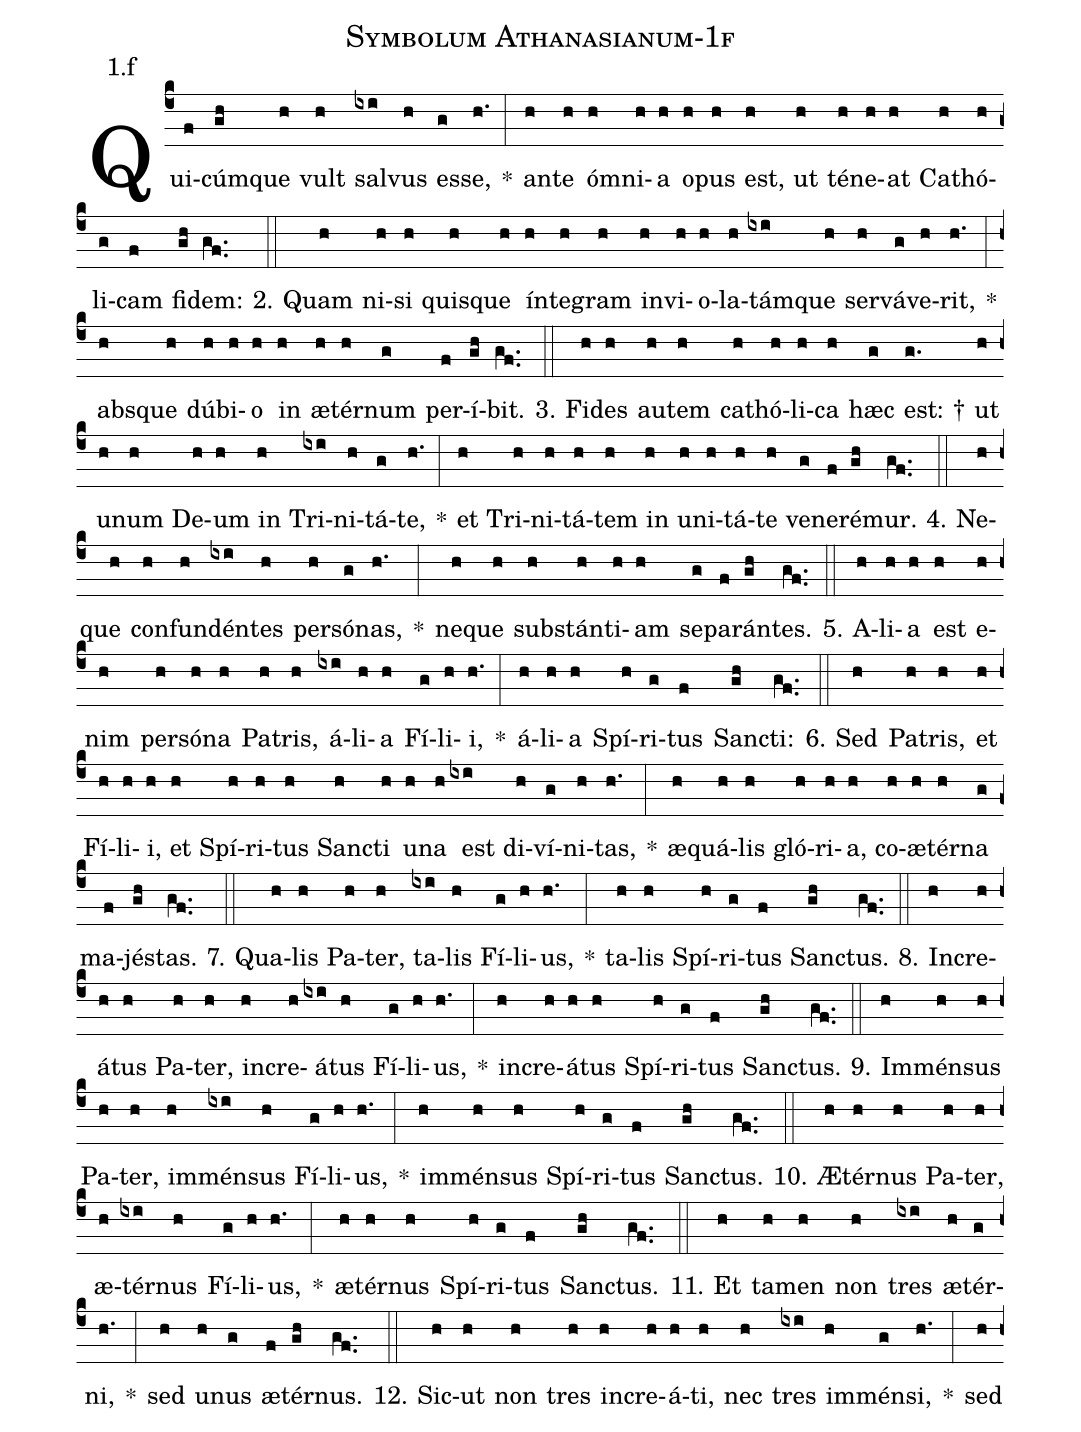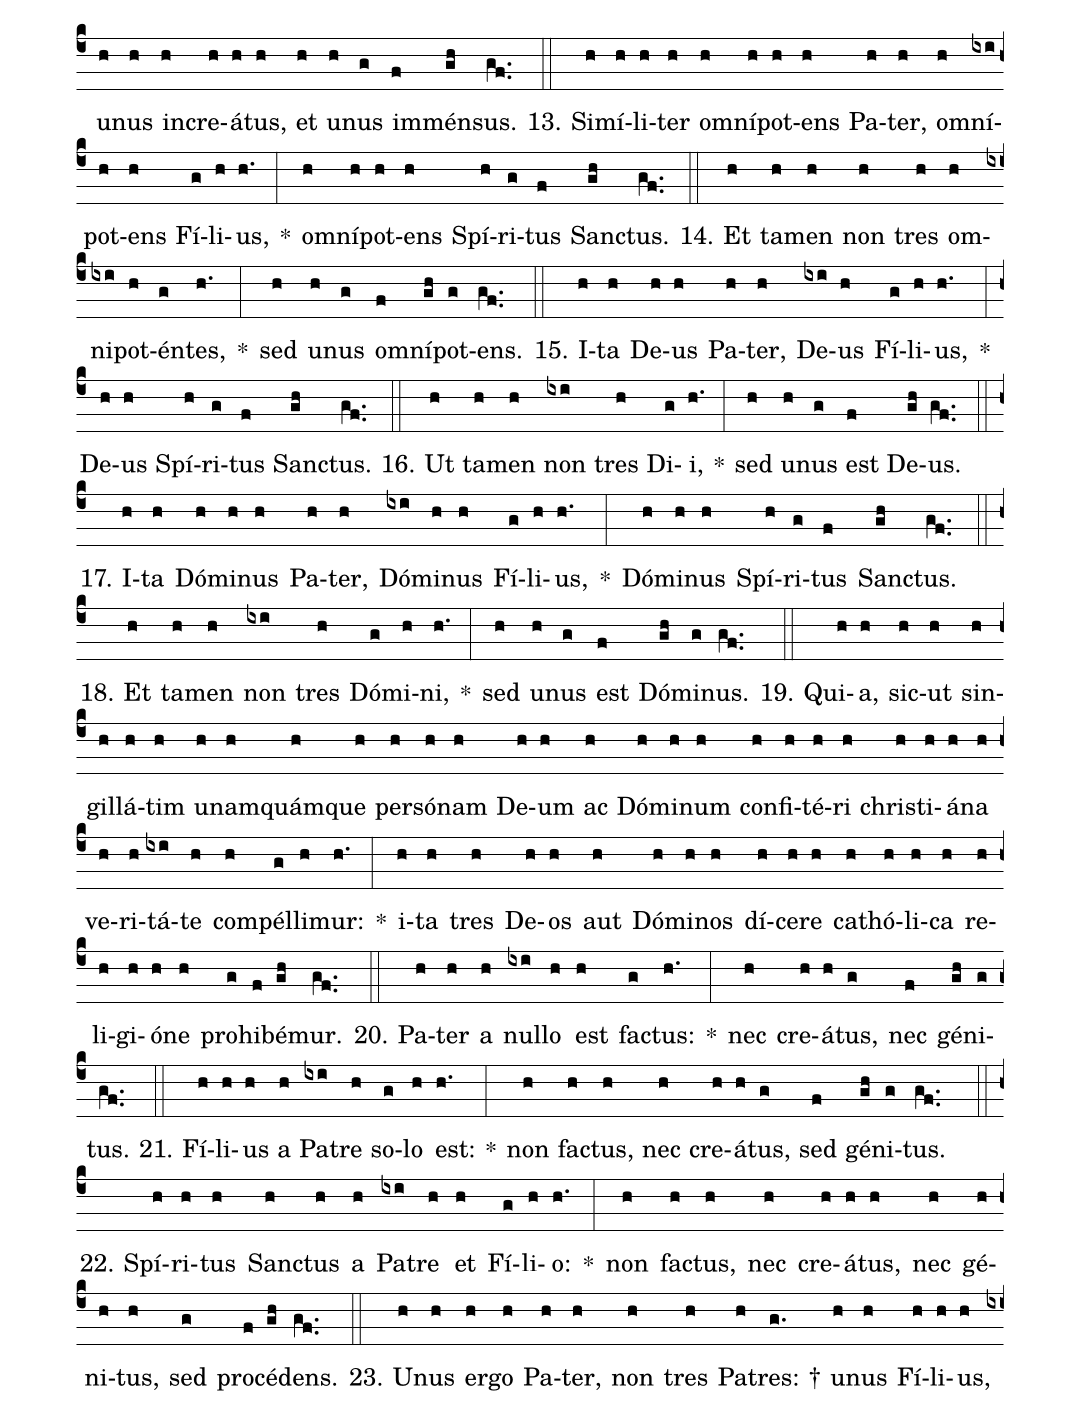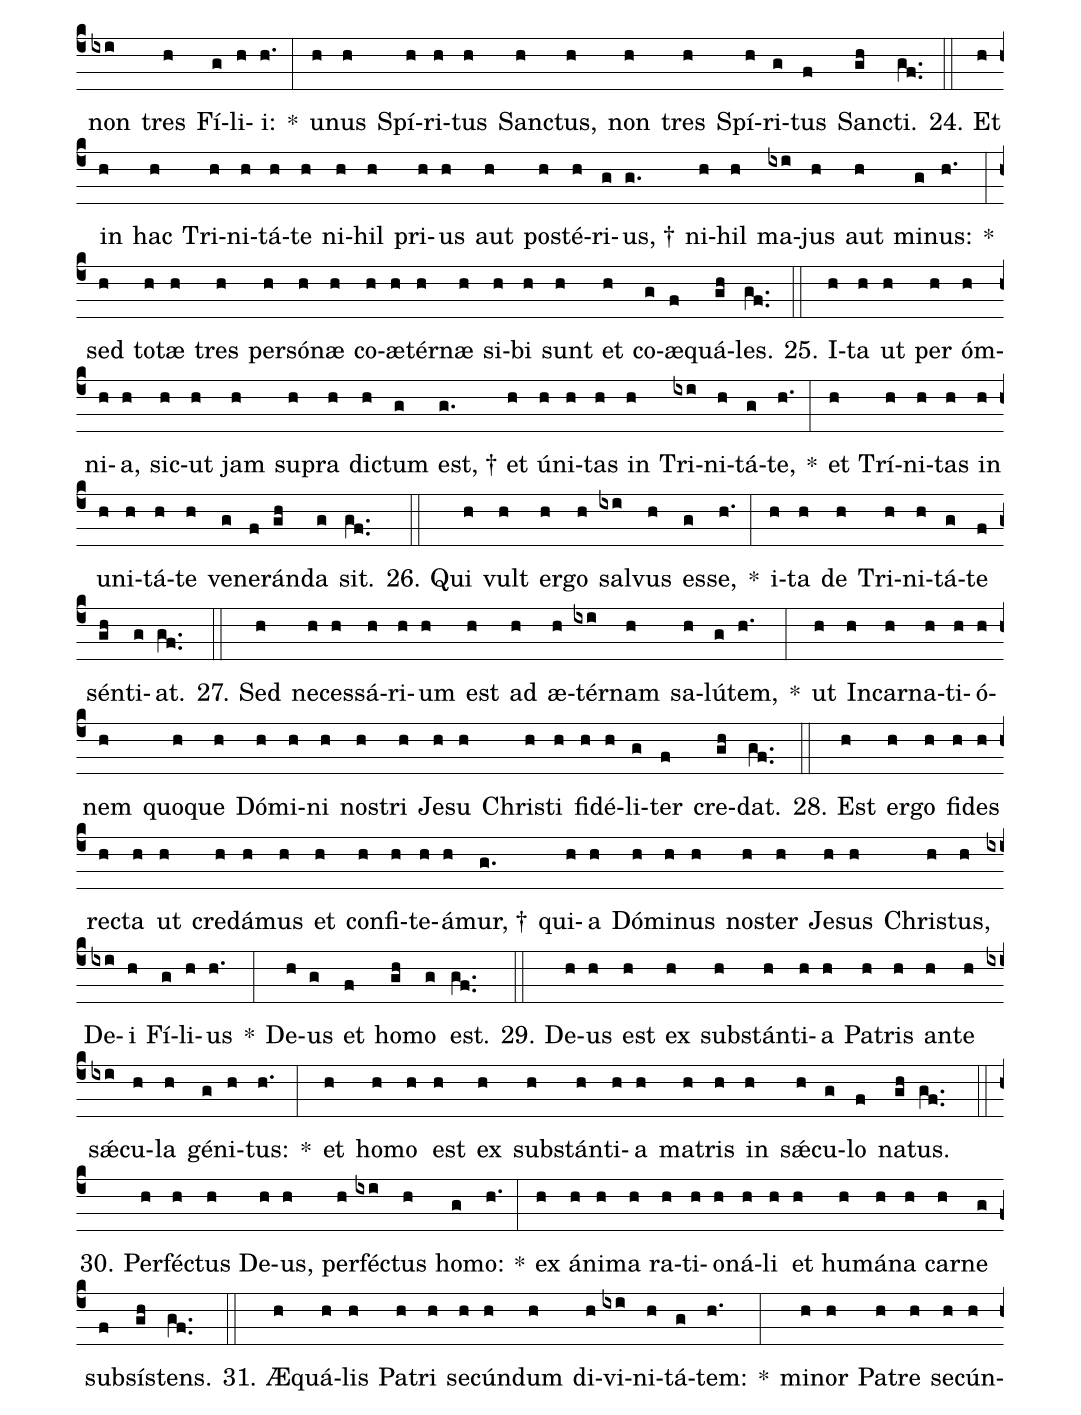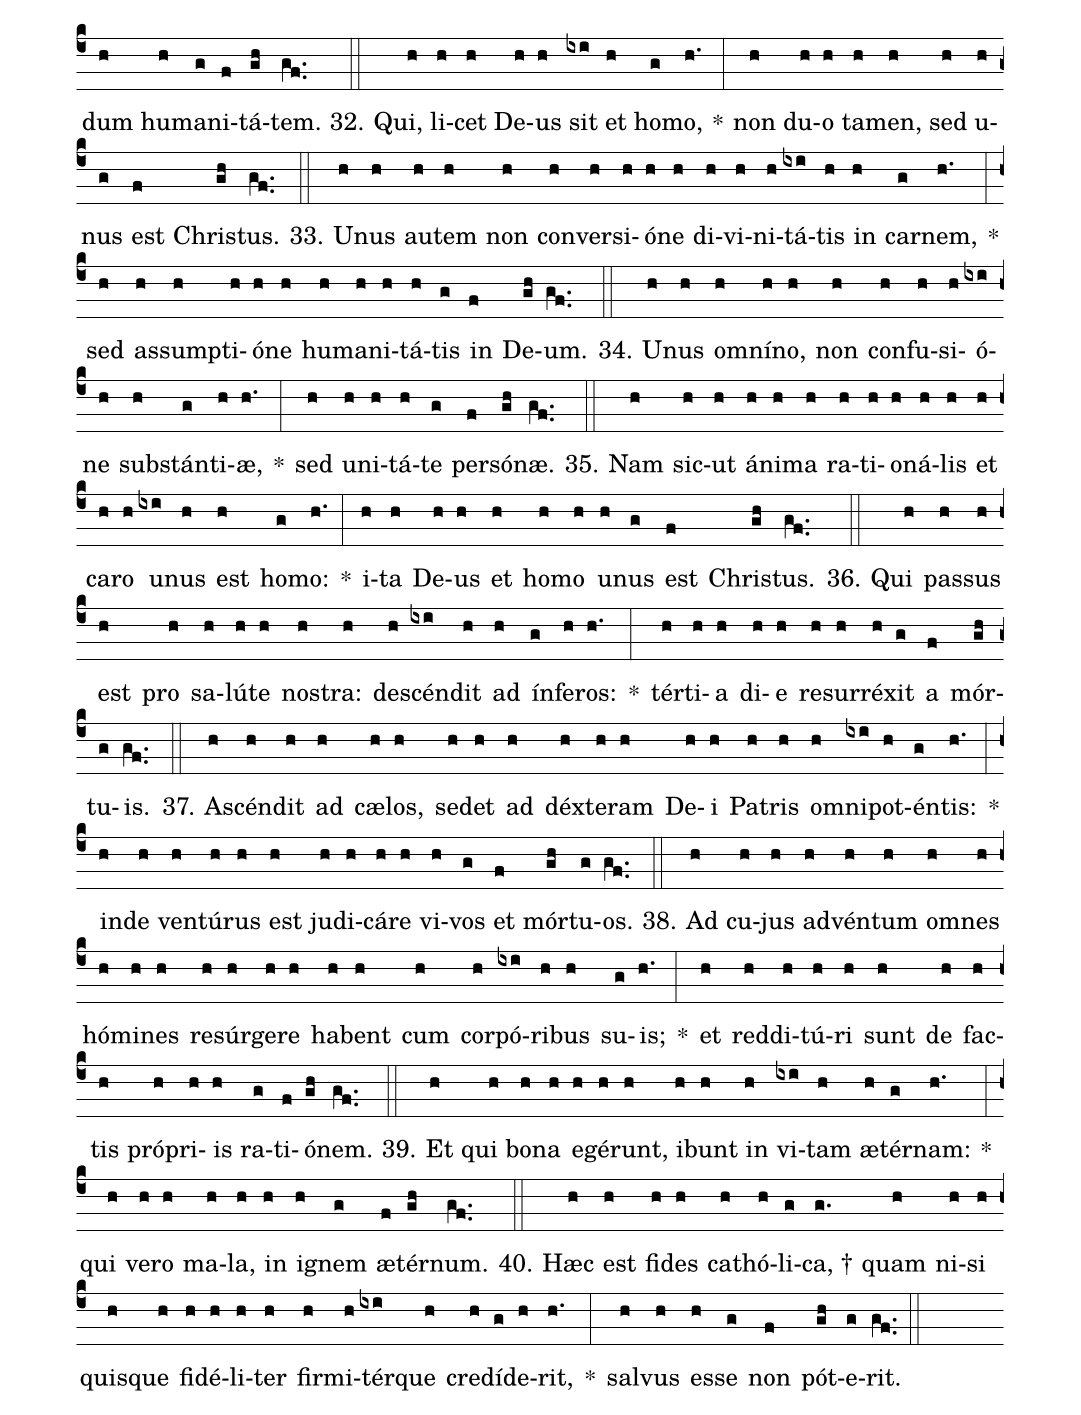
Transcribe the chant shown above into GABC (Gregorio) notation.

name: Symbolum Athanasianum-1f;
annotation: 1.f;
%%
(c4)Qui(f)cúm(gh)que(h) vult(h) sal(ixi)vus(h) es(g)se,(h.) *(:) an(h)te(h) óm(h)ni(h)a(h) o(h)pus(h) est,(h) ut(h) té(h)ne(h)at(h) Ca(h)thó(h)li(g)cam(f) fi(gh)dem:(gf..) (::)
2. Quam(h) ni(h)si(h) quis(h)que(h) ín(h)te(h)gram(h) in(h)vi(h)o(h)la(h)tám(ixi)que(h) ser(h)vá(g)ve(h)rit,(h.) *(:) abs(h)que(h) dú(h)bi(h)o(h) in(h) æ(h)tér(h)num(g) per(f)í(gh)bit.(gf..) (::)
3. Fi(h)des(h) au(h)tem(h) ca(h)thó(h)li(h)ca(h) hæc(g) est: †(g.) ut(h) u(h)num(h) De(h)um(h) in(h) Tri(ixi)ni(h)tá(g)te,(h.) *(:) et(h) Tri(h)ni(h)tá(h)tem(h) in(h) u(h)ni(h)tá(h)te(h) ve(g)ne(f)ré(gh)mur.(gf..) (::)
4. Ne(h)que(h) con(h)fun(h)dén(ixi)tes(h) per(h)só(g)nas,(h.) *(:) ne(h)que(h) sub(h)stán(h)ti(h)am(h) se(g)pa(f)rán(gh)tes.(gf..) (::)
5. A(h)li(h)a(h) est(h) e(h)nim(h) per(h)só(h)na(h) Pa(h)tris,(h) á(ixi)li(h)a(h) Fí(g)li(h)i,(h.) *(:) á(h)li(h)a(h) Spí(h)ri(g)tus(f) Sanc(gh)ti:(gf..) (::)
6. Sed(h) Pa(h)tris,(h) et(h) Fí(h)li(h)i,(h) et(h) Spí(h)ri(h)tus(h) Sanc(h)ti(h) u(h)na(h) est(ixi) di(h)ví(g)ni(h)tas,(h.) *(:) æ(h)quá(h)lis(h) gló(h)ri(h)a,(h) co(h)æ(h)tér(h)na(g) ma(f)jés(gh)tas.(gf..) (::)
7. Qua(h)lis(h) Pa(h)ter,(h) ta(ixi)lis(h) Fí(g)li(h)us,(h.) *(:) ta(h)lis(h) Spí(h)ri(g)tus(f) Sanc(gh)tus.(gf..) (::)
8. In(h)cre(h)á(h)tus(h) Pa(h)ter,(h) in(h)cre(h)á(ixi)tus(h) Fí(g)li(h)us,(h.) *(:) in(h)cre(h)á(h)tus(h) Spí(h)ri(g)tus(f) Sanc(gh)tus.(gf..) (::)
9. Im(h)mén(h)sus(h) Pa(h)ter,(h) im(h)mén(ixi)sus(h) Fí(g)li(h)us,(h.) *(:) im(h)mén(h)sus(h) Spí(h)ri(g)tus(f) Sanc(gh)tus.(gf..) (::)
10. Æ(h)tér(h)nus(h) Pa(h)ter,(h) æ(h)tér(ixi)nus(h) Fí(g)li(h)us,(h.) *(:) æ(h)tér(h)nus(h) Spí(h)ri(g)tus(f) Sanc(gh)tus.(gf..) (::)
11. Et(h) ta(h)men(h) non(h) tres(ixi) æ(h)tér(g)ni,(h.) *(:) sed(h) u(h)nus(g) æ(f)tér(gh)nus.(gf..) (::)
12. Sic(h)ut(h) non(h) tres(h) in(h)cre(h)á(h)ti,(h) nec(h) tres(ixi) im(h)mén(g)si,(h.) *(:) sed(h) u(h)nus(h) in(h)cre(h)á(h)tus,(h) et(h) u(h)nus(g) im(f)mén(gh)sus.(gf..) (::)
13. Si(h)mí(h)li(h)ter(h) om(h)ní(h)pot(h)ens(h) Pa(h)ter,(h) om(h)ní(ixi)pot(h)ens(h) Fí(g)li(h)us,(h.) *(:) om(h)ní(h)pot(h)ens(h) Spí(h)ri(g)tus(f) Sanc(gh)tus.(gf..) (::)
14. Et(h) ta(h)men(h) non(h) tres(h) om(h)ni(ixi)pot(h)én(g)tes,(h.) *(:) sed(h) u(h)nus(g) om(f)ní(gh)pot(g)ens.(gf..) (::)
15. I(h)ta(h) De(h)us(h) Pa(h)ter,(h) De(ixi)us(h) Fí(g)li(h)us,(h.) *(:) De(h)us(h) Spí(h)ri(g)tus(f) Sanc(gh)tus.(gf..) (::)
16. Ut(h) ta(h)men(h) non(ixi) tres(h) Di(g)i,(h.) *(:) sed(h) u(h)nus(g) est(f) De(gh)us.(gf..) (::)
17. I(h)ta(h) Dó(h)mi(h)nus(h) Pa(h)ter,(h) Dó(ixi)mi(h)nus(h) Fí(g)li(h)us,(h.) *(:) Dó(h)mi(h)nus(h) Spí(h)ri(g)tus(f) Sanc(gh)tus.(gf..) (::)
18. Et(h) ta(h)men(h) non(ixi) tres(h) Dó(g)mi(h)ni,(h.) *(:) sed(h) u(h)nus(g) est(f) Dó(gh)mi(g)nus.(gf..) (::)
19. Qui(h)a,(h) sic(h)ut(h) sin(h)gil(h)lá(h)tim(h) u(h)nam(h)quám(h)que(h) per(h)só(h)nam(h) De(h)um(h) ac(h) Dó(h)mi(h)num(h) con(h)fi(h)té(h)ri(h) chris(h)ti(h)á(h)na(h) ve(h)ri(h)tá(ixi)te(h) com(h)pél(g)li(h)mur:(h.) *(:) i(h)ta(h) tres(h) De(h)os(h) aut(h) Dó(h)mi(h)nos(h) dí(h)ce(h)re(h) ca(h)thó(h)li(h)ca(h) re(h)li(h)gi(h)ó(h)ne(h) pro(g)hi(f)bé(gh)mur.(gf..) (::)
20. Pa(h)ter(h) a(h) nul(ixi)lo(h) est(h) fac(g)tus:(h.) *(:) nec(h) cre(h)á(h)tus,(g) nec(f) gé(gh)ni(g)tus.(gf..) (::)
21. Fí(h)li(h)us(h) a(h) Pa(ixi)tre(h) so(g)lo(h) est:(h.) *(:) non(h) fac(h)tus,(h) nec(h) cre(h)á(h)tus,(g) sed(f) gé(gh)ni(g)tus.(gf..) (::)
22. Spí(h)ri(h)tus(h) Sanc(h)tus(h) a(h) Pa(ixi)tre(h) et(h) Fí(g)li(h)o:(h.) *(:) non(h) fac(h)tus,(h) nec(h) cre(h)á(h)tus,(h) nec(h) gé(h)ni(h)tus,(h) sed(g) pro(f)cé(gh)dens.(gf..) (::)
23. U(h)nus(h) er(h)go(h) Pa(h)ter,(h) non(h) tres(h) Pa(h)tres: †(g.) u(h)nus(h) Fí(h)li(h)us,(h) non(ixi) tres(h) Fí(g)li(h)i:(h.) *(:) u(h)nus(h) Spí(h)ri(h)tus(h) Sanc(h)tus,(h) non(h) tres(h) Spí(h)ri(g)tus(f) Sanc(gh)ti.(gf..) (::)
24. Et(h) in(h) hac(h) Tri(h)ni(h)tá(h)te(h) ni(h)hil(h) pri(h)us(h) aut(h) post(h)é(h)ri(g)us, †(g.) ni(h)hil(h) ma(ixi)jus(h) aut(h) mi(g)nus:(h.) *(:) sed(h) to(h)tæ(h) tres(h) per(h)só(h)næ(h) co(h)æ(h)tér(h)næ(h) si(h)bi(h) sunt(h) et(h) co(g)æ(f)quá(gh)les.(gf..) (::)
25. I(h)ta(h) ut(h) per(h) óm(h)ni(h)a,(h) sic(h)ut(h) jam(h) su(h)pra(h) dic(h)tum(g) est, †(g.) et(h) ú(h)ni(h)tas(h) in(h) Tri(ixi)ni(h)tá(g)te,(h.) *(:) et(h) Trí(h)ni(h)tas(h) in(h) u(h)ni(h)tá(h)te(h) ve(g)ne(f)rán(gh)da(g) sit.(gf..) (::)
26. Qui(h) vult(h) er(h)go(h) sal(ixi)vus(h) es(g)se,(h.) *(:) i(h)ta(h) de(h) Tri(h)ni(h)tá(g)te(f) sén(gh)ti(g)at.(gf..) (::)
27. Sed(h) ne(h)ces(h)sá(h)ri(h)um(h) est(h) ad(h) æ(h)tér(ixi)nam(h) sa(h)lú(g)tem,(h.) *(:) ut(h) In(h)car(h)na(h)ti(h)ó(h)nem(h) quo(h)que(h) Dó(h)mi(h)ni(h) nos(h)tri(h) Je(h)su(h) Chris(h)ti(h) fi(h)dé(h)li(g)ter(f) cre(gh)dat.(gf..) (::)
28. Est(h) er(h)go(h) fi(h)des(h) rec(h)ta(h) ut(h) cre(h)dá(h)mus(h) et(h) con(h)fi(h)te(h)á(h)mur, †(g.) qui(h)a(h) Dó(h)mi(h)nus(h) nos(h)ter(h) Je(h)sus(h) Chris(h)tus,(h) De(ixi)i(h) Fí(g)li(h)us(h.) *(:) De(h)us(g) et(f) ho(gh)mo(g) est.(gf..) (::)
29. De(h)us(h) est(h) ex(h) sub(h)stán(h)ti(h)a(h) Pa(h)tris(h) an(h)te(h) sǽ(ixi)cu(h)la(h) gé(g)ni(h)tus:(h.) *(:) et(h) ho(h)mo(h) est(h) ex(h) sub(h)stán(h)ti(h)a(h) ma(h)tris(h) in(h) sǽ(h)cu(g)lo(f) na(gh)tus.(gf..) (::)
30. Per(h)féc(h)tus(h) De(h)us,(h) per(h)féc(ixi)tus(h) ho(g)mo:(h.) *(:) ex(h) á(h)ni(h)ma(h) ra(h)ti(h)o(h)ná(h)li(h) et(h) hu(h)má(h)na(h) car(h)ne(g) sub(f)sís(gh)tens.(gf..) (::)
31. Æ(h)quá(h)lis(h) Pa(h)tri(h) se(h)cún(h)dum(h) di(h)vi(ixi)ni(h)tá(g)tem:(h.) *(:) mi(h)nor(h) Pa(h)tre(h) se(h)cún(h)dum(h) hu(h)ma(g)ni(f)tá(gh)tem.(gf..) (::)
32. Qui,(h) li(h)cet(h) De(h)us(h) sit(ixi) et(h) ho(g)mo,(h.) *(:) non(h) du(h)o(h) ta(h)men,(h) sed(h) u(h)nus(g) est(f) Chris(gh)tus.(gf..) (::)
33. U(h)nus(h) au(h)tem(h) non(h) con(h)ver(h)si(h)ó(h)ne(h) di(h)vi(h)ni(h)tá(ixi)tis(h) in(h) car(g)nem,(h.) *(:) sed(h) as(h)sump(h)ti(h)ó(h)ne(h) hu(h)ma(h)ni(h)tá(h)tis(g) in(f) De(gh)um.(gf..) (::)
34. U(h)nus(h) om(h)ní(h)no,(h) non(h) con(h)fu(h)si(h)ó(ixi)ne(h) sub(h)stán(g)ti(h)æ,(h.) *(:) sed(h) u(h)ni(h)tá(h)te(g) per(f)só(gh)næ.(gf..) (::)
35. Nam(h) sic(h)ut(h) á(h)ni(h)ma(h) ra(h)ti(h)o(h)ná(h)lis(h) et(h) ca(h)ro(h) u(ixi)nus(h) est(h) ho(g)mo:(h.) *(:) i(h)ta(h) De(h)us(h) et(h) ho(h)mo(h) u(h)nus(g) est(f) Chris(gh)tus.(gf..) (::)
36. Qui(h) pas(h)sus(h) est(h) pro(h) sa(h)lú(h)te(h) nos(h)tra:(h) de(h)scén(ixi)dit(h) ad(h) ín(g)fe(h)ros:(h.) *(:) tér(h)ti(h)a(h) di(h)e(h) re(h)sur(h)ré(h)xit(g) a(f) mór(gh)tu(g)is.(gf..) (::)
37. A(h)scén(h)dit(h) ad(h) cæ(h)los,(h) se(h)det(h) ad(h) déx(h)te(h)ram(h) De(h)i(h) Pa(h)tris(h) om(h)ni(ixi)pot(h)én(g)tis:(h.) *(:) in(h)de(h) ven(h)tú(h)rus(h) est(h) ju(h)di(h)cá(h)re(h) vi(h)vos(g) et(f) mór(gh)tu(g)os.(gf..) (::)
38. Ad(h) cu(h)jus(h) ad(h)vén(h)tum(h) om(h)nes(h) hó(h)mi(h)nes(h) re(h)súr(h)ge(h)re(h) ha(h)bent(h) cum(h) cor(h)pó(ixi)ri(h)bus(h) su(g)is;(h.) *(:) et(h) red(h)di(h)tú(h)ri(h) sunt(h) de(h) fac(h)tis(h) pró(h)pri(h)is(h) ra(g)ti(f)ó(gh)nem.(gf..) (::)
39. Et(h) qui(h) bo(h)na(h) e(h)gé(h)runt,(h) i(h)bunt(h) in(h) vi(ixi)tam(h) æ(h)tér(g)nam:(h.) *(:) qui(h) ve(h)ro(h) ma(h)la,(h) in(h) i(h)gnem(g) æ(f)tér(gh)num.(gf..) (::)
40. Hæc(h) est(h) fi(h)des(h) ca(h)thó(h)li(g)ca, †(g.) quam(h) ni(h)si(h) quis(h)que(h) fi(h)dé(h)li(h)ter(h) fir(h)mi(h)tér(ixi)que(h) cre(h)dí(g)de(h)rit,(h.) *(:) sal(h)vus(h) es(h)se(g) non(f) pót(gh)e(g)rit.(gf..) (::)
